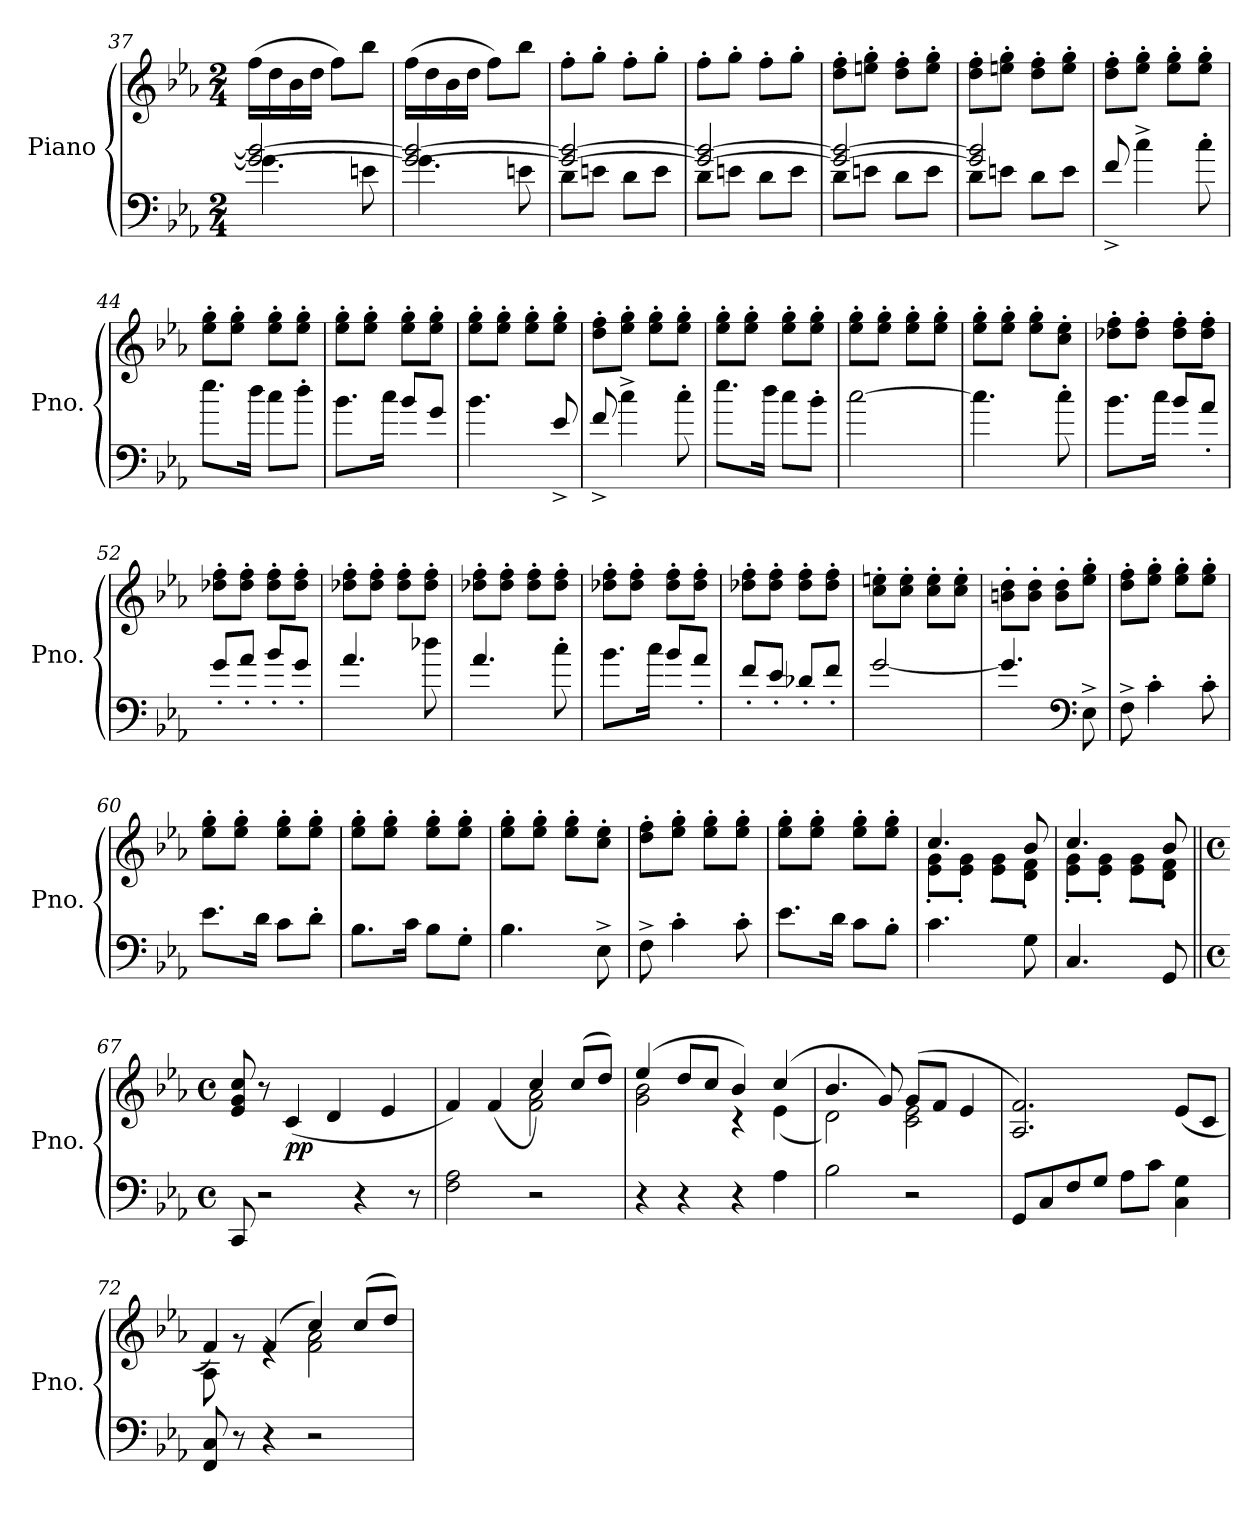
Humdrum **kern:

**kern	**kern	**dynam
*part1	*part1	*part1
*staff2	*staff1	*staff1/2
*I"Piano	*	*
*I'Pno.	*	*
*clefF4	*clefG2	*
*k[b-e-a-]	*k[b-e-a-]	*
*M2/4	*M2/4	*
=37	=37	=37
*^	*	*
2g/_ 2b-/_	4.g\	(>16ff\LL	.
.	.	16dd\	.
.	.	16b-\	.
.	.	16dd\JJ	.
.	.	8ff\L)	.
.	8en\	8bb-\J	.
=38	=38	=38	=38
2g/_ 2b-/_	4.g\	(>16ff\LL	.
.	.	16dd\	.
.	.	16b-\	.
.	.	16dd\JJ	.
.	.	8ff\L)	.
.	8en\	8bb-\J	.
=39	=39	=39	=39
2g/_ 2b-/_	8d\L	8ff'\L	.
.	8en\J	8gg'\J	.
.	8d\L	8ff'\L	.
.	8e\J	8gg'\J	.
=40	=40	=40	=40
2g/_ 2b-/_	8d\L	8ff'\L	.
.	8en\J	8gg'\J	.
.	8d\L	8ff'\L	.
.	8e\J	8gg'\J	.
=41	=41	=41	=41
2g/_ 2b-/_	8d\L	8dd\' 8ff\'L	.
.	8en\J	8een\' 8gg\'J	.
.	8d\L	8dd\' 8ff\'L	.
.	8e\J	8ee\' 8gg\'J	.
=42	=42	=42	=42
2g/] 2b-/]	8d\L	8dd\' 8ff\'L	.
.	8en\J	8een\' 8gg\'J	.
.	8d\L	8dd\' 8ff\'L	.
.	8e\J	8ee\' 8gg\'J	.
*v	*v	*	*
!!LO:PB:g=z
=43	=43	=43
8f^/	8dd\' 8ff\'L	.
4cc^\	8ee-\' 8gg\'J	.
.	8ee-\' 8gg\'L	.
8cc'\	8ee-\' 8gg\'J	.
=44	=44	=44
8.ee-\L	8ee-\' 8gg\'L	.
.	8ee-\' 8gg\'J	.
16dd\Jk	.	.
8cc\L	8ee-\' 8gg\'L	.
8dd'\J	8ee-\' 8gg\'J	.
=45	=45	=45
8.b-\L	8ee-\' 8gg\'L	.
.	8ee-\' 8gg\'J	.
16cc\Jk	.	.
8b-/L	8ee-\' 8gg\'L	.
8g/J	8ee-\' 8gg\'J	.
=46	=46	=46
4.b-\	8ee-\' 8gg\'L	.
.	8ee-\' 8gg\'J	.
.	8ee-\' 8gg\'L	.
8e-^/	8ee-\' 8gg\'J	.
=47	=47	=47
8f^/	8dd\' 8ff\'L	.
4cc^\	8ee-\' 8gg\'J	.
.	8ee-\' 8gg\'L	.
8cc'\	8ee-\' 8gg\'J	.
=48	=48	=48
8.ee-\L	8ee-\' 8gg\'L	.
.	8ee-\' 8gg\'J	.
16dd\Jk	.	.
8cc\L	8ee-\' 8gg\'L	.
8b-'\J	8ee-\' 8gg\'J	.
=49	=49	=49
[2cc\	8ee-\' 8gg\'L	.
.	8ee-\' 8gg\'J	.
.	8ee-\' 8gg\'L	.
.	8ee-\' 8gg\'J	.
=50	=50	=50
4.cc\]	8ee-\' 8gg\'L	.
.	8ee-\' 8gg\'J	.
.	8ee-\' 8gg\'L	.
8cc'\	8cc\' 8ee-\'J	.
=51	=51	=51
8.b-\L	8dd-X\' 8ff\'L	.
.	8dd-\' 8ff\'J	.
16cc\Jk	.	.
8b-/L	8dd-\' 8ff\'L	.
8a-'/J	8dd-\' 8ff\'J	.
!!LO:LB:g=z
=52	=52	=52
8g'/L	8dd-X\' 8ff\'L	.
8a-'/J	8dd-\' 8ff\'J	.
8b-'/L	8dd-\' 8ff\'L	.
8g'/J	8dd-\' 8ff\'J	.
=53	=53	=53
4.a-/	8dd-X\' 8ff\'L	.
.	8dd-\' 8ff\'J	.
.	8dd-\' 8ff\'L	.
8dd-X\	8dd-\' 8ff\'J	.
=54	=54	=54
4.a-/	8dd-X\' 8ff\'L	.
.	8dd-\' 8ff\'J	.
.	8dd-\' 8ff\'L	.
8cc'\	8dd-\' 8ff\'J	.
=55	=55	=55
8.b-\L	8dd-X\' 8ff\'L	.
.	8dd-\' 8ff\'J	.
16cc\Jk	.	.
8b-/L	8dd-\' 8ff\'L	.
8a-'/J	8dd-\' 8ff\'J	.
=56	=56	=56
8f'/L	8dd-X\' 8ff\'L	.
8e-'/J	8dd-\' 8ff\'J	.
8d-X'/L	8dd-\' 8ff\'L	.
8f'/J	8dd-\' 8ff\'J	.
=57	=57	=57
[2g/	8cc\' 8een\'L	.
.	8cc\' 8ee\'J	.
.	8cc\' 8ee\'L	.
.	8cc\' 8ee\'J	.
=58	=58	=58
4.g/]	8bn\' 8dd\'L	.
.	8b\' 8dd\'J	.
.	8b\' 8dd\'L	.
*clefF4	*	*
8E-^\	8ee-\' 8gg\'J	.
=59	=59	=59
8F^\	8dd\' 8ff\'L	.
4c'\	8ee-\' 8gg\'J	.
.	8ee-\' 8gg\'L	.
8c'\	8ee-\' 8gg\'J	.
=60	=60	=60
8.e-\L	8ee-\' 8gg\'L	.
.	8ee-\' 8gg\'J	.
16d\Jk	.	.
8c\L	8ee-\' 8gg\'L	.
8d'\J	8ee-\' 8gg\'J	.
!!LO:LB:g=z
=61	=61	=61
8.B-\L	8ee-\' 8gg\'L	.
.	8ee-\' 8gg\'J	.
16c\Jk	.	.
8B-\L	8ee-\' 8gg\'L	.
8G'\J	8ee-\' 8gg\'J	.
=62	=62	=62
4.B-\	8ee-\' 8gg\'L	.
.	8ee-\' 8gg\'J	.
.	8ee-\' 8gg\'L	.
8E-^\	8cc\' 8ee-\'J	.
=63	=63	=63
8F^\	8dd\' 8ff\'L	.
4c'\	8ee-\' 8gg\'J	.
.	8ee-\' 8gg\'L	.
8c'\	8ee-\' 8gg\'J	.
=64	=64	=64
8.e-\L	8ee-\' 8gg\'L	.
.	8ee-\' 8gg\'J	.
16d\Jk	.	.
8c\L	8ee-\' 8gg\'L	.
8B-'\J	8ee-\' 8gg\'J	.
=65	=65	=65
*	*^	*
4.c\	4.cc/	8e-\' 8g\'L	.
.	.	8e-\' 8g\'J	.
.	.	8e-\' 8g\'L	.
8G\	8b-/	8d\' 8f\'J	.
=66	=66	=66	=66
4.C/	4.cc/	8e-\' 8g\'L	.
.	.	8e-\' 8g\'J	.
.	.	8e-\' 8g\'L	.
8GG/	8b-/	8d\' 8f\'J	.
*	*v	*v	*
=67||	=67||	=67||
*M4/4	*M4/4	*
*met(c)	*met(c)	*
8CC/	8e-/ 8g/ 8cc/	.
2r	8r	.
!	!	!LO:DY:b
.	(<4c/	pp
.	4d/	.
4r	.	.
.	4e-/	.
8r	.	.
!!LO:LB:g=z
=68	=68	=68
*	*^	*
2F\ 2A-\	4f/)	2ryy	.
.	(>4f/	.	.
2r	4cc/)	2f\ 2a-\	.
.	(>8cc/L	.	.
.	8dd/J)	.	.
=69	=69	=69	=69
4r	(>4ee-/	2g\ 2b-\	.
4r	8dd/L	.	.
.	8cc/J	.	.
4r	4b-/)	4r	.
4A-\	(>4cc/	(<4e-\	.
=70	=70	=70	=70
2B-\	4.b-/	2d\)	.
.	8g/)	.	.
2r	(>8g/L	2c\ 2e-\	.
.	8f/J	.	.
.	4e-/	.	.
*	*v	*v	*
=71	=71	=71
8GG/L	2.A-/ 2.f/)	.
8C/	.	.
8F/	.	.
8G/J	.	.
8A-\L	.	.
8c\J	.	.
4C\ 4G\	(>8e-/L	.
.	8c/J	.
=72	=72	=72
*	*^	*
8FF/ 8C/	4f/)	8A-\	.
8r	.	8rg	.
4r	(>4f/	4re	.
2r	4cc/)	2f\ 2a-\	.
.	(>8cc/L	.	.
.	8dd/J)	.	.
*	*v	*v	*
=	=	=
*-	*-	*-
